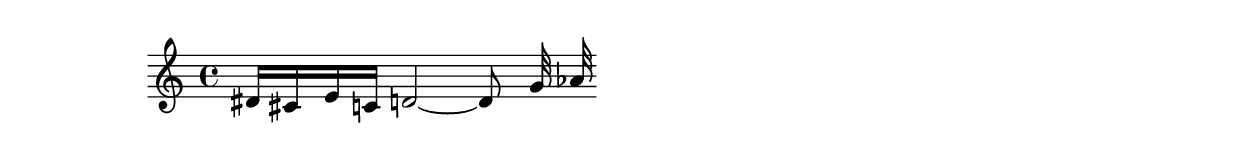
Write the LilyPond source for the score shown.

\version "2.19.83"
\language "english"
\score
{
    {
        ds'16
        cs'16
        e'16
        c'16
        d'2
        ~
        d'8
        g'32
        af'32
    }
}